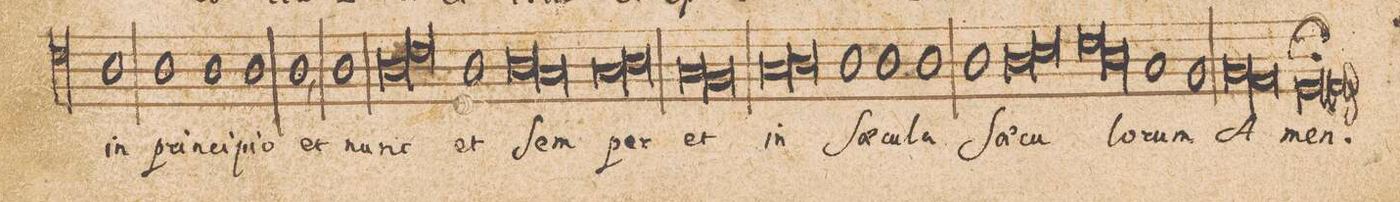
**kern	**text
*I"[TENOR.]	*
*clefC4	*
*k[]	*
*met(C|)	*
*M2/1	*
1A	in
1A	prin-
=66-	=66-
1A	-ci-
1A	-pi-
=67-	=67-
1A,<	-o
1A	et
=68-	=68-
*lig	*
1A	nunc
1c	.
*Xlig	*
=69-	=69-
1A	et
*lig	*
1A	Sem-
=70-	=70-
1G	.
*Xlig	*
*lig	*
1G	-per
=71-	=71-
1A	.
*Xlig	*
*lig	*
1G	et
=72-	=72-
1F	.
*Xlig	*
*lig	*
1G	in
=73-	=73-
1A	.
*Xlig	*
1A	Sae-
=74-	=74-
1A	-cu-
1A	-la
=75-	=75-
1A	Sae-
*lig	*
1A	-cu-
=76-	=76-
1B	.
*Xlig	*
*lig	*
1c	.
=77-	=77-
1A	.
*Xlig	*
1G	-lo-
=78-	=78-
1F	-rum
1F	A-
*lig	*
=79-	=79-
1E	.
*Xlig	*
1D;>	-men.
=80-	=80-
*-	*-
